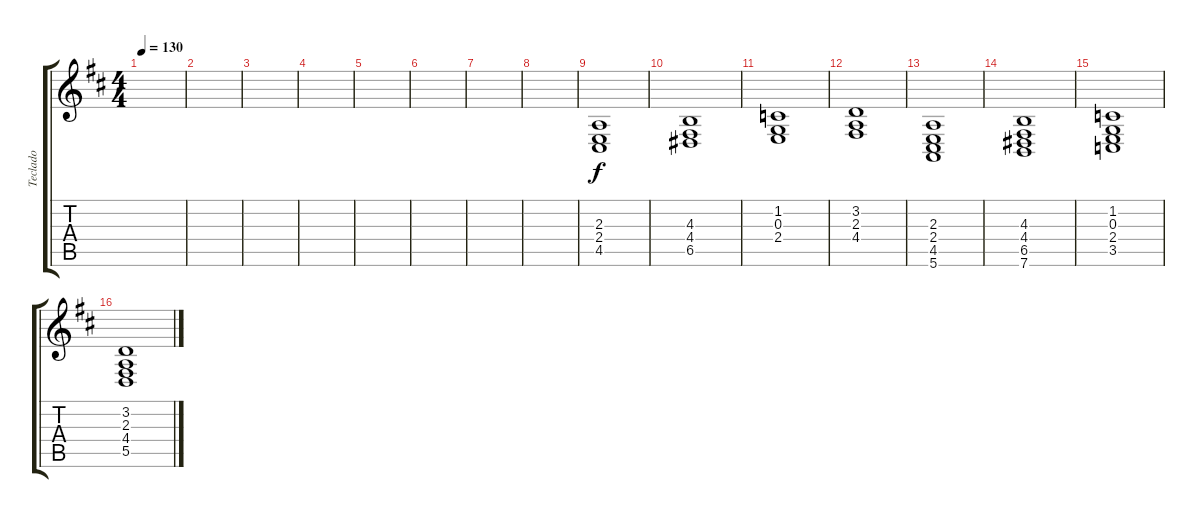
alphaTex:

\track ("Teclado" "Teclado") {instrument choiraahs}
\staff {score tabs}
\tuning (E4 B3 G3 D3 A2 E2) {hide}
\ts (4 4)
\tempo 130
\clef g2
\ks d
|
|
|
|
|
|
|
|
(2.3 2.4 4.5).1 |
(4.3 4.4 6.5).1 |
(1.2 0.3 2.4).1 |
(3.2 2.3 4.4).1 |
(2.3 2.4 4.5 5.6).1 |
(4.3 4.4 6.5 7.6).1 |
(1.2 0.3 2.4 3.5).1 |
(3.2 2.3 4.4 5.5).1
